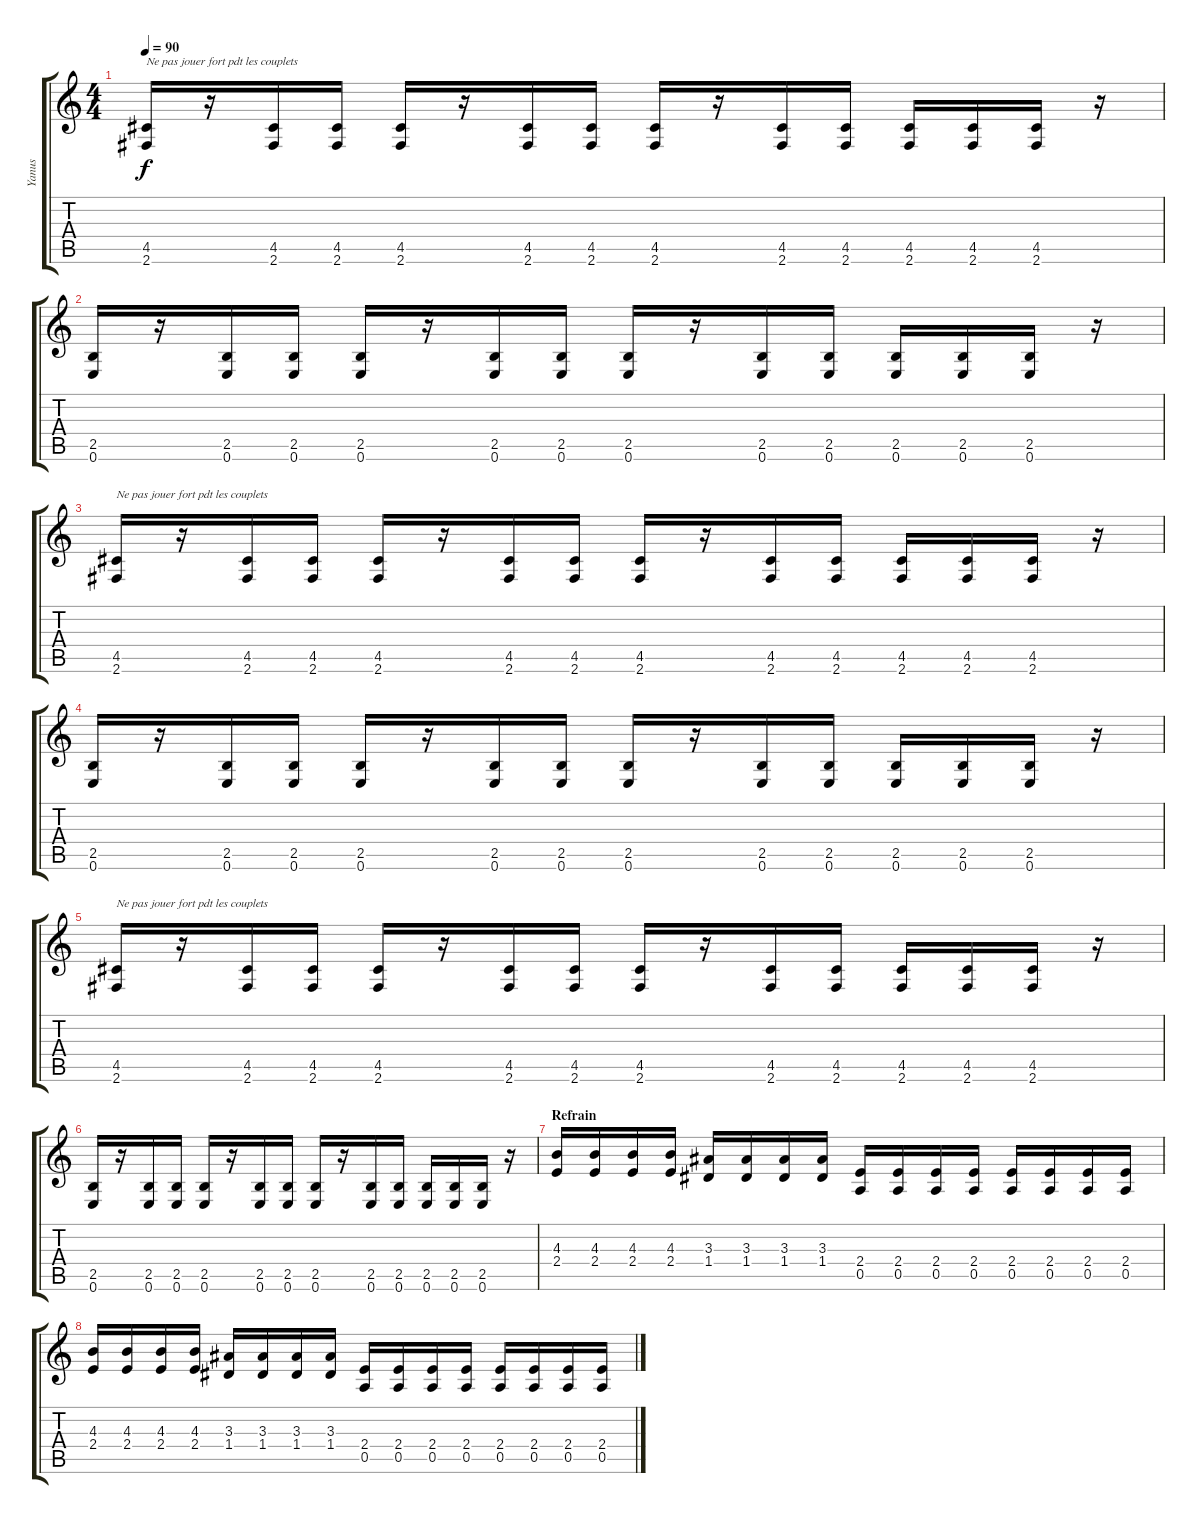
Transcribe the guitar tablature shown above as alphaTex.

\track ("Yanus" "Yanus") {instrument overdrivenguitar}
\staff {score tabs}
\tuning (E4 B3 G3 D3 A2 E2) {hide}
\ts (4 4)
\tempo 90
\clef g2
\ks c
(4.5 2.6).16{txt "Ne pas jouer fort pdt les couplets" dy f volume 11} r.16 (4.5 2.6).16 (4.5 2.6).16 (4.5 2.6).16 r.16 (4.5 2.6).16 (4.5 2.6).16 (4.5 2.6).16 r.16 (4.5 2.6).16 (4.5 2.6).16 (4.5 2.6).16 (4.5 2.6).16 (4.5 2.6).16 r.16 |
(2.5 0.6).16 r.16 (2.5 0.6).16 (2.5 0.6).16 (2.5 0.6).16 r.16 (2.5 0.6).16 (2.5 0.6).16 (2.5 0.6).16 r.16 (2.5 0.6).16 (2.5 0.6).16 (2.5 0.6).16 (2.5 0.6).16 (2.5 0.6).16 r.16 |
(4.5 2.6).16{txt "Ne pas jouer fort pdt les couplets" volume 11} r.16 (4.5 2.6).16 (4.5 2.6).16 (4.5 2.6).16 r.16 (4.5 2.6).16 (4.5 2.6).16 (4.5 2.6).16 r.16 (4.5 2.6).16 (4.5 2.6).16 (4.5 2.6).16 (4.5 2.6).16 (4.5 2.6).16 r.16 |
(2.5 0.6).16 r.16 (2.5 0.6).16 (2.5 0.6).16 (2.5 0.6).16 r.16 (2.5 0.6).16 (2.5 0.6).16 (2.5 0.6).16 r.16 (2.5 0.6).16 (2.5 0.6).16 (2.5 0.6).16 (2.5 0.6).16 (2.5 0.6).16 r.16 |
(4.5 2.6).16{txt "Ne pas jouer fort pdt les couplets" volume 11} r.16 (4.5 2.6).16 (4.5 2.6).16 (4.5 2.6).16 r.16 (4.5 2.6).16 (4.5 2.6).16 (4.5 2.6).16 r.16 (4.5 2.6).16 (4.5 2.6).16 (4.5 2.6).16 (4.5 2.6).16 (4.5 2.6).16 r.16 |
(2.5 0.6).16 r.16 (2.5 0.6).16 (2.5 0.6).16 (2.5 0.6).16 r.16 (2.5 0.6).16 (2.5 0.6).16 (2.5 0.6).16 r.16 (2.5 0.6).16 (2.5 0.6).16 (2.5 0.6).16 (2.5 0.6).16 (2.5 0.6).16 r.16 |
\section ("" "Refrain")
(4.3 2.4).16{volume 13} (4.3 2.4).16 (4.3 2.4).16 (4.3 2.4).16 (3.3 1.4).16 (3.3 1.4).16 (3.3 1.4).16 (3.3 1.4).16 (2.4 0.5).16 (2.4 0.5).16 (2.4 0.5).16 (2.4 0.5).16 (2.4 0.5).16 (2.4 0.5).16 (2.4 0.5).16 (2.4 0.5).16 |
(4.3 2.4).16 (4.3 2.4).16 (4.3 2.4).16 (4.3 2.4).16 (3.3 1.4).16 (3.3 1.4).16 (3.3 1.4).16 (3.3 1.4).16 (2.4 0.5).16 (2.4 0.5).16 (2.4 0.5).16 (2.4 0.5).16 (2.4 0.5).16 (2.4 0.5).16 (2.4 0.5).16 (2.4 0.5).16
